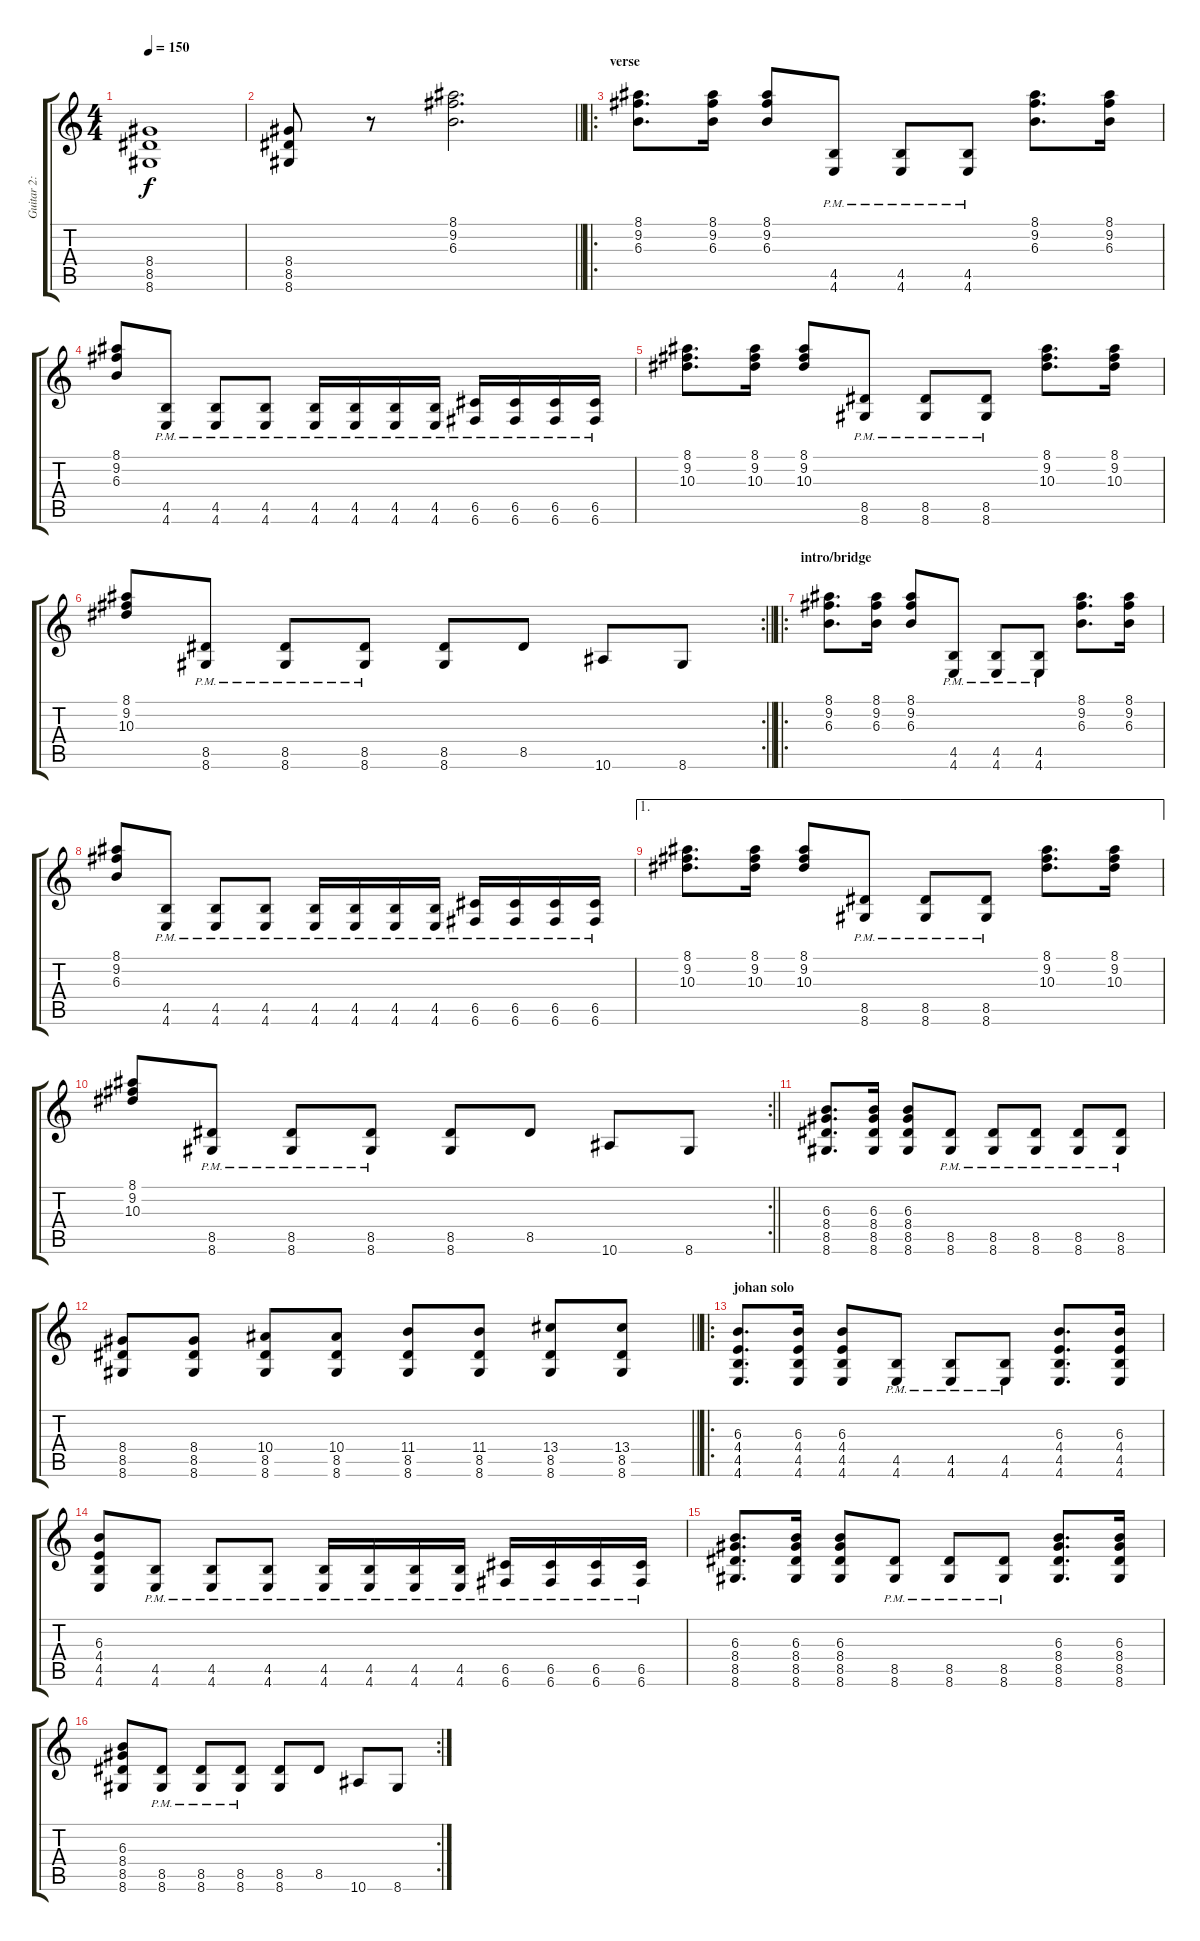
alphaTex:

\track ("Guitar 2: Maarten" "Guitar 2: ") {instrument distortionguitar}
\staff {score tabs}
\tuning (D4 A3 F3 C3 G2 C2) {hide}
\ts (4 4)
\tempo 150
\clef g2
\ks c
(8.4 8.5 8.6).1{dy f} |
\barLineRight lightlight
(8.4 8.5 8.6).8 r.8{volume 0} (8.1 9.2 6.3).2{d volume 11} |
\ro
\section ("" "verse")
(8.1 9.2 6.3).8{d volume 15} (8.1 9.2 6.3).16 (8.1 9.2 6.3).8 (4.5{pm} 4.6).8 (4.5{pm} 4.6).8 (4.5{pm} 4.6).8 (8.1 9.2 6.3).8{d} (8.1 9.2 6.3).16 |
(8.1 9.2 6.3).8 (4.5{pm} 4.6).8 (4.5{pm} 4.6).8 (4.5{pm} 4.6).8 (4.5{pm} 4.6).16 (4.5{pm} 4.6).16 (4.5{pm} 4.6).16 (4.5{pm} 4.6).16 (6.5{pm} 6.6).16 (6.5{pm} 6.6).16 (6.5{pm} 6.6).16 (6.5{pm} 6.6).16 |
(8.1 9.2 10.3).8{d} (8.1 9.2 10.3).16 (8.1 9.2 10.3).8 (8.5{pm} 8.6).8 (8.5{pm} 8.6).8 (8.5{pm} 8.6).8 (8.1 9.2 10.3).8{d} (8.1 9.2 10.3).16 |
\rc 2
\barLineRight lightlight
(8.1 9.2 10.3).8 (8.5{pm} 8.6).8 (8.5{pm} 8.6).8 (8.5{pm} 8.6).8 (8.5 8.6).8 8.5.8 10.6.8 8.6.8 |
\ro
\section ("" "intro/bridge")
(8.1 9.2 6.3).8{d} (8.1 9.2 6.3).16 (8.1 9.2 6.3).8 (4.5{pm} 4.6).8 (4.5{pm} 4.6).8 (4.5{pm} 4.6).8 (8.1 9.2 6.3).8{d} (8.1 9.2 6.3).16 |
(8.1 9.2 6.3).8 (4.5{pm} 4.6).8 (4.5{pm} 4.6).8 (4.5{pm} 4.6).8 (4.5{pm} 4.6).16 (4.5{pm} 4.6).16 (4.5{pm} 4.6).16 (4.5{pm} 4.6).16 (6.5{pm} 6.6).16 (6.5{pm} 6.6).16 (6.5{pm} 6.6).16 (6.5{pm} 6.6).16 |
\ae 1
(8.1 9.2 10.3).8{d} (8.1 9.2 10.3).16 (8.1 9.2 10.3).8 (8.5{pm} 8.6).8 (8.5{pm} 8.6).8 (8.5{pm} 8.6).8 (8.1 9.2 10.3).8{d} (8.1 9.2 10.3).16 |
\rc 2
\barLineRight lightlight
(8.1 9.2 10.3).8 (8.5{pm} 8.6).8 (8.5{pm} 8.6).8 (8.5{pm} 8.6).8 (8.5 8.6).8 8.5.8 10.6.8 8.6.8 |
(6.3 8.4 8.5 8.6).8{d} (6.3 8.4 8.5 8.6).16 (6.3 8.4 8.5 8.6).8 (8.5{pm} 8.6).8 (8.5{pm} 8.6).8 (8.5{pm} 8.6).8 (8.5{pm} 8.6).8 (8.5{pm} 8.6).8 |
\barLineRight lightlight
(8.4 8.5 8.6).8 (8.4 8.5 8.6).8 (10.4 8.5 8.6).8 (10.4 8.5 8.6).8 (11.4 8.5 8.6).8 (11.4 8.5 8.6).8 (13.4 8.5 8.6).8 (13.4 8.5 8.6).8 |
\ro
\section ("" "johan solo")
(6.3 4.4 4.5 4.6).8{d} (6.3 4.4 4.5 4.6).16 (6.3 4.4 4.5 4.6).8 (4.5{pm} 4.6).8 (4.5{pm} 4.6).8 (4.5{pm} 4.6).8 (6.3 4.4 4.5 4.6).8{d} (6.3 4.4 4.5 4.6).16 |
(6.3 4.4 4.5 4.6).8 (4.5{pm} 4.6).8 (4.5{pm} 4.6).8 (4.5{pm} 4.6).8 (4.5{pm} 4.6).16 (4.5{pm} 4.6).16 (4.5{pm} 4.6).16 (4.5{pm} 4.6).16 (6.5{pm} 6.6).16 (6.5{pm} 6.6).16 (6.5{pm} 6.6).16 (6.5{pm} 6.6).16 |
(6.3 8.4 8.5 8.6).8{d} (6.3 8.4 8.5 8.6).16 (6.3 8.4 8.5 8.6).8 (8.5{pm} 8.6).8 (8.5{pm} 8.6).8 (8.5{pm} 8.6).8 (6.3 8.4 8.5 8.6).8{d} (6.3 8.4 8.5 8.6).16 |
\rc 2
(6.3 8.4 8.5 8.6).8 (8.5{pm} 8.6).8 (8.5{pm} 8.6).8 (8.5{pm} 8.6).8 (8.5 8.6).8 8.5.8 10.6.8 8.6.8
